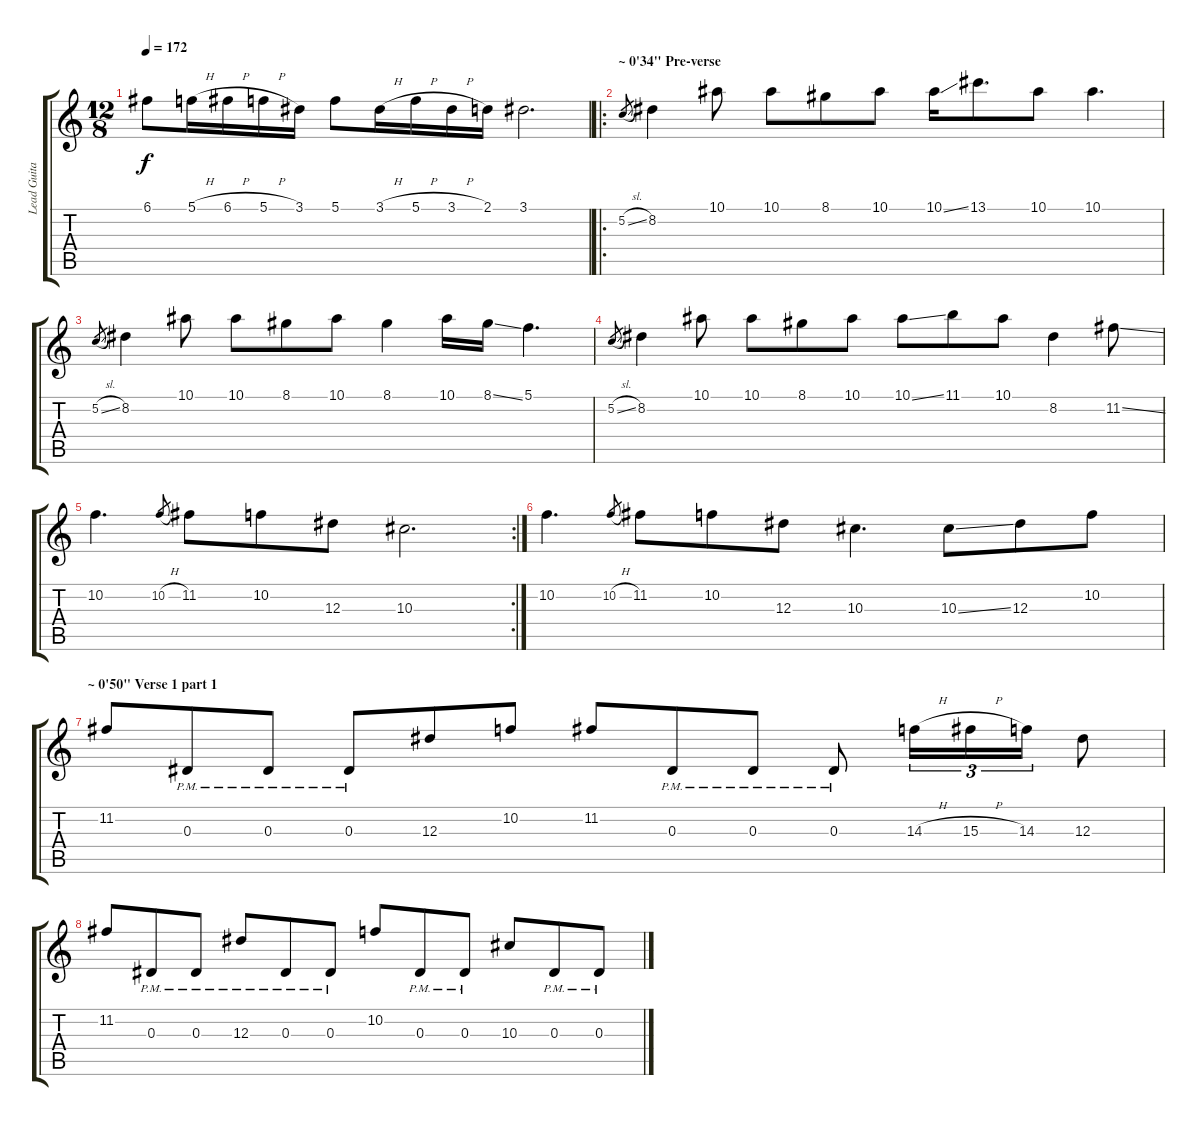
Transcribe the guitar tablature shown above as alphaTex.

\track ("Lead Guitar - Alex Kautz" "Lead Guita") {instrument distortionguitar}
\staff {score tabs}
\tuning (C4 G3 Eb3 Bb2 F2 C2) {hide}
\ts (12 8)
\tempo 172
\clef g2
\ks c
6.1.8{dy f} 5.1{h}.16 6.1{h}.16 5.1{h}.16 3.1.16 5.1.8 3.1{h}.16 5.1{h}.16 3.1{h}.16 2.1.16 3.1.2{d} |
\ro
\section ("" "~ 0'34\" Pre-verse")
5.2{sl}.8{gr} 8.2.4 10.1.8 10.1.8 8.1.8 10.1.8 10.1{ss}.16 13.1.8{d} 10.1.8 10.1.4{d} |
5.2{sl}.8{gr} 8.2.4 10.1.8 10.1.8 8.1.8 10.1.8 8.1.4 10.1.16 8.1{ss}.16 5.1.4{d} |
5.2{sl}.8{gr} 8.2.4 10.1.8 10.1.8 8.1.8 10.1.8 10.1{ss}.8 11.1.8 10.1.8 8.2.4 11.2{ss}.8 |
\rc 2
10.2.4{d} 10.2{h}.8{gr} 11.2.8 10.2.8 12.3.8 10.3.2{d} |
10.2.4{d} 10.2{h}.8{gr} 11.2.8 10.2.8 12.3.8 10.3.4{d} 10.3{ss}.8 12.3.8 10.2.8 |
\section ("" "~ 0'50\" Verse 1 part 1")
11.2.8 0.3{pm}.8 0.3{pm}.8 0.3{pm}.8 12.3.8 10.2.8 11.2.8 0.3{pm}.8 0.3{pm}.8 0.3{pm}.8 14.3{h}.16{tu (3 2)} 15.3{h}.16{tu (3 2)} 14.3.16{tu (3 2)} 12.3.8 |
11.2.8 0.3{pm}.8 0.3{pm}.8 12.3{pm}.8 0.3{pm}.8 0.3{pm}.8 10.2.8 0.3{pm}.8 0.3{pm}.8 10.3.8 0.3{pm}.8 0.3{pm}.8
